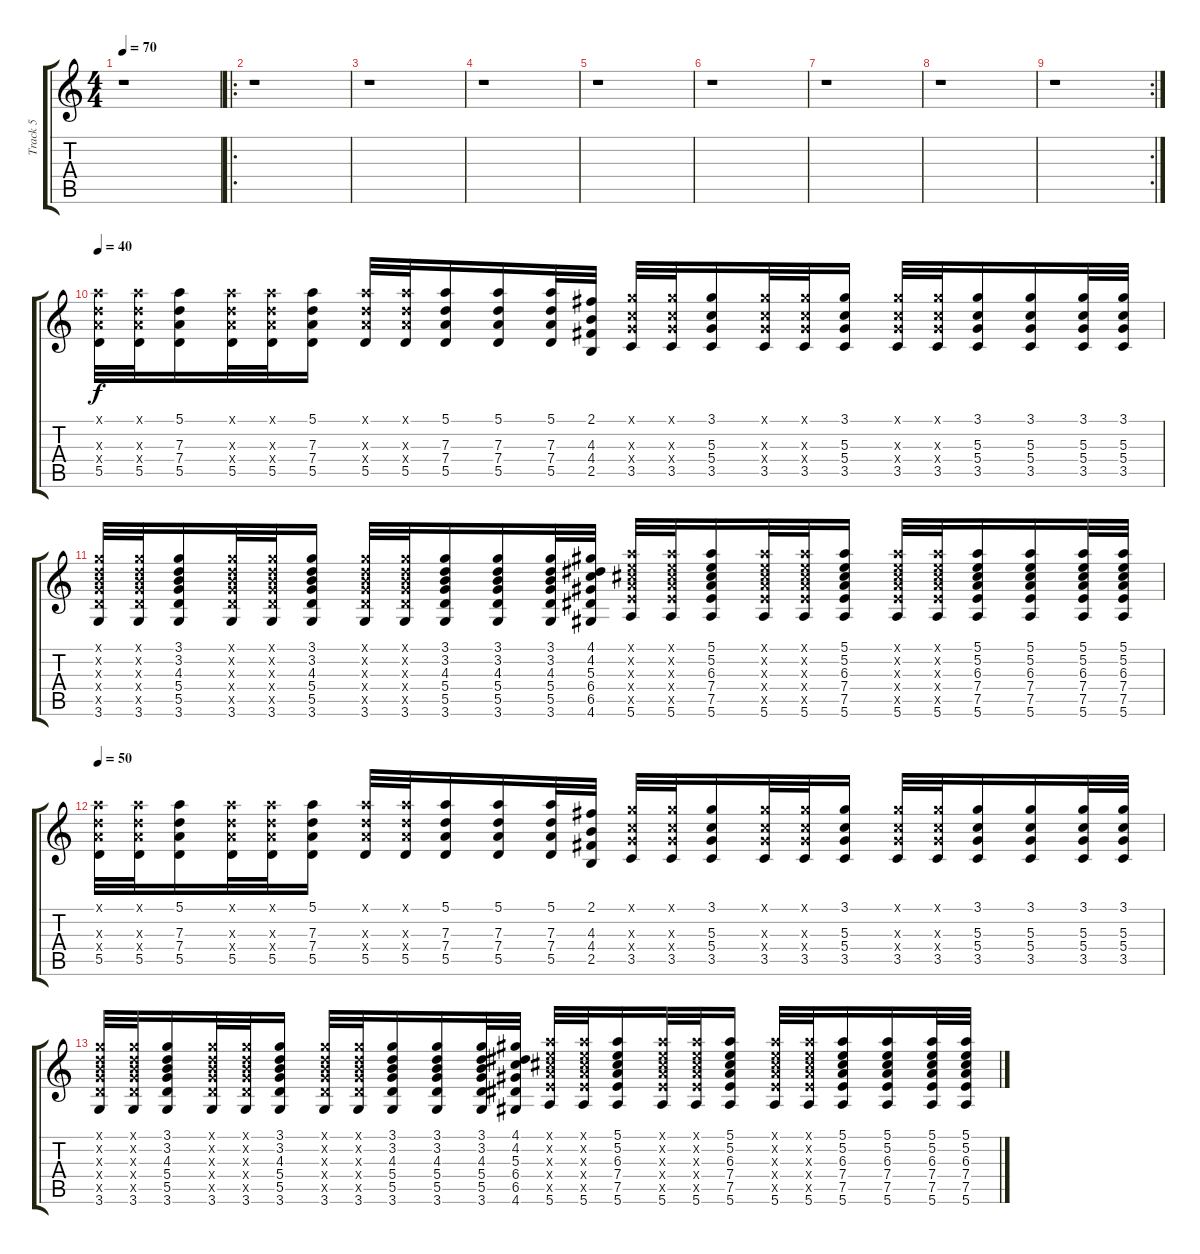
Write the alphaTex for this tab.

\track ("Track 5" "Track 5") {instrument overdrivenguitar}
\staff {score tabs}
\tuning (E4 B3 G3 D3 A2 E2) {hide}
\ts (4 4)
\tempo 70
\clef g2
\ks c
r.1{dy f} |
\ro
r.1 |
r.1 |
r.1 |
r.1 |
r.1 |
r.1 |
r.1 |
\rc 2
r.1 |
\tempo 50
\tempo 40
(5.1{x} 7.3{x} 7.4{x} 5.5).32{volume 7 instrument overdrivenguitar} (5.1{x} 7.3{x} 7.4{x} 5.5).32 (5.1 7.3 7.4 5.5).16 (5.1{x} 7.3{x} 7.4{x} 5.5).32 (5.1{x} 7.3{x} 7.4{x} 5.5).32 (5.1 7.3 7.4 5.5).16 (5.1{x} 7.3{x} 7.4{x} 5.5).32 (5.1{x} 7.3{x} 7.4{x} 5.5).32 (5.1 7.3 7.4 5.5).16 (5.1 7.3 7.4 5.5).16 (5.1 7.3 7.4 5.5).32 (2.1 4.3 4.4 2.5).32 (3.1{x} 5.3{x} 5.4{x} 3.5).32 (3.1{x} 5.3{x} 5.4{x} 3.5).32 (3.1 5.3 5.4 3.5).16 (3.1{x} 5.3{x} 5.4{x} 3.5).32 (3.1{x} 5.3{x} 5.4{x} 3.5).32 (3.1 5.3 5.4 3.5).16 (3.1{x} 5.3{x} 5.4{x} 3.5).32 (3.1{x} 5.3{x} 5.4{x} 3.5).32 (3.1 5.3 5.4 3.5).16 (3.1 5.3 5.4 3.5).16 (3.1 5.3 5.4 3.5).32 (3.1 5.3 5.4 3.5).32 |
(3.1{x} 3.2{x} 4.3{x} 5.4{x} 5.5{x} 3.6).32 (3.1{x} 3.2{x} 4.3{x} 5.4{x} 5.5{x} 3.6).32 (3.1 3.2 4.3 5.4 5.5 3.6).16 (3.1{x} 3.2{x} 4.3{x} 5.4{x} 5.5{x} 3.6).32 (3.1{x} 3.2{x} 4.3{x} 5.4{x} 5.5{x} 3.6).32 (3.1 3.2 4.3 5.4 5.5 3.6).16 (3.1{x} 3.2{x} 4.3{x} 5.4{x} 5.5{x} 3.6).32 (3.1{x} 3.2{x} 4.3{x} 5.4{x} 5.5{x} 3.6).32 (3.1 3.2 4.3 5.4 5.5 3.6).16 (3.1 3.2 4.3 5.4 5.5 3.6).16 (3.1 3.2 4.3 5.4 5.5 3.6).32 (4.1 4.2 5.3 6.4 6.5 4.6).32 (5.1{x} 5.2{x} 6.3{x} 7.4{x} 7.5{x} 5.6).32 (5.1{x} 5.2{x} 6.3{x} 7.4{x} 7.5{x} 5.6).32 (5.1 5.2 6.3 7.4 7.5 5.6).16 (5.1{x} 5.2{x} 6.3{x} 7.4{x} 7.5{x} 5.6).32 (5.1{x} 5.2{x} 6.3{x} 7.4{x} 7.5{x} 5.6).32 (5.1 5.2 6.3 7.4 7.5 5.6).16 (5.1{x} 5.2{x} 6.3{x} 7.4{x} 7.5{x} 5.6).32 (5.1{x} 5.2{x} 6.3{x} 7.4{x} 7.5{x} 5.6).32 (5.1 5.2 6.3 7.4 7.5 5.6).16 (5.1 5.2 6.3 7.4 7.5 5.6).16 (5.1 5.2 6.3 7.4 7.5 5.6).32 (5.1 5.2 6.3 7.4 7.5 5.6).32 |
\tempo 50
(5.1{x} 7.3{x} 7.4{x} 5.5).32 (5.1{x} 7.3{x} 7.4{x} 5.5).32 (5.1 7.3 7.4 5.5).16 (5.1{x} 7.3{x} 7.4{x} 5.5).32 (5.1{x} 7.3{x} 7.4{x} 5.5).32 (5.1 7.3 7.4 5.5).16 (5.1{x} 7.3{x} 7.4{x} 5.5).32 (5.1{x} 7.3{x} 7.4{x} 5.5).32 (5.1 7.3 7.4 5.5).16 (5.1 7.3 7.4 5.5).16 (5.1 7.3 7.4 5.5).32 (2.1 4.3 4.4 2.5).32 (3.1{x} 5.3{x} 5.4{x} 3.5).32 (3.1{x} 5.3{x} 5.4{x} 3.5).32 (3.1 5.3 5.4 3.5).16 (3.1{x} 5.3{x} 5.4{x} 3.5).32 (3.1{x} 5.3{x} 5.4{x} 3.5).32 (3.1 5.3 5.4 3.5).16 (3.1{x} 5.3{x} 5.4{x} 3.5).32 (3.1{x} 5.3{x} 5.4{x} 3.5).32 (3.1 5.3 5.4 3.5).16 (3.1 5.3 5.4 3.5).16 (3.1 5.3 5.4 3.5).32 (3.1 5.3 5.4 3.5).32 |
(3.1{x} 3.2{x} 4.3{x} 5.4{x} 5.5{x} 3.6).32 (3.1{x} 3.2{x} 4.3{x} 5.4{x} 5.5{x} 3.6).32 (3.1 3.2 4.3 5.4 5.5 3.6).16 (3.1{x} 3.2{x} 4.3{x} 5.4{x} 5.5{x} 3.6).32 (3.1{x} 3.2{x} 4.3{x} 5.4{x} 5.5{x} 3.6).32 (3.1 3.2 4.3 5.4 5.5 3.6).16 (3.1{x} 3.2{x} 4.3{x} 5.4{x} 5.5{x} 3.6).32 (3.1{x} 3.2{x} 4.3{x} 5.4{x} 5.5{x} 3.6).32 (3.1 3.2 4.3 5.4 5.5 3.6).16 (3.1 3.2 4.3 5.4 5.5 3.6).16 (3.1 3.2 4.3 5.4 5.5 3.6).32 (4.1 4.2 5.3 6.4 6.5 4.6).32 (5.1{x} 5.2{x} 6.3{x} 7.4{x} 7.5{x} 5.6).32 (5.1{x} 5.2{x} 6.3{x} 7.4{x} 7.5{x} 5.6).32 (5.1 5.2 6.3 7.4 7.5 5.6).16 (5.1{x} 5.2{x} 6.3{x} 7.4{x} 7.5{x} 5.6).32 (5.1{x} 5.2{x} 6.3{x} 7.4{x} 7.5{x} 5.6).32 (5.1 5.2 6.3 7.4 7.5 5.6).16 (5.1{x} 5.2{x} 6.3{x} 7.4{x} 7.5{x} 5.6).32 (5.1{x} 5.2{x} 6.3{x} 7.4{x} 7.5{x} 5.6).32 (5.1 5.2 6.3 7.4 7.5 5.6).16 (5.1 5.2 6.3 7.4 7.5 5.6).16 (5.1 5.2 6.3 7.4 7.5 5.6).32 (5.1 5.2 6.3 7.4 7.5 5.6).32
